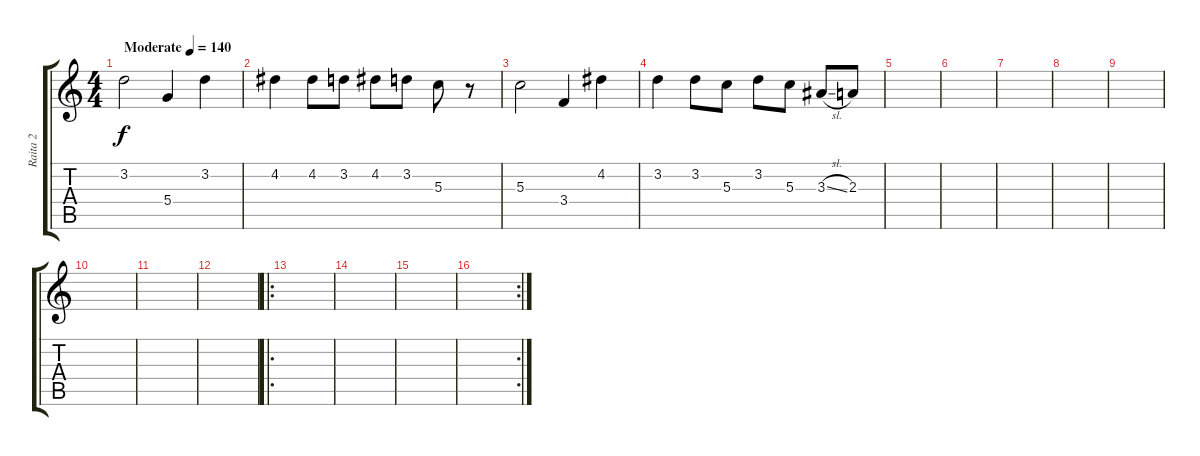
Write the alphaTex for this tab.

\track ("Raita 2" "Raita 2") {instrument electricguitarclean}
\staff {score tabs}
\tuning (E4 B3 G3 D3 A2 E2) {hide}
\ts (4 4)
\tempo (140 "Moderate")
\clef g2
\ks c
3.2.2{dy f instrument electricguitarclean} 5.4.4 3.2.4 |
4.2.4 4.2.8 3.2.8 4.2.8 3.2.8 5.3.8 r.8 |
5.3.2 3.4.4 4.2.4 |
3.2.4 3.2.8 5.3.8 3.2.8 5.3.8 3.3{sl}.8 2.3.8 |
|
|
|
|
|
|
|
|
\ro
|
|
|
\rc 2
